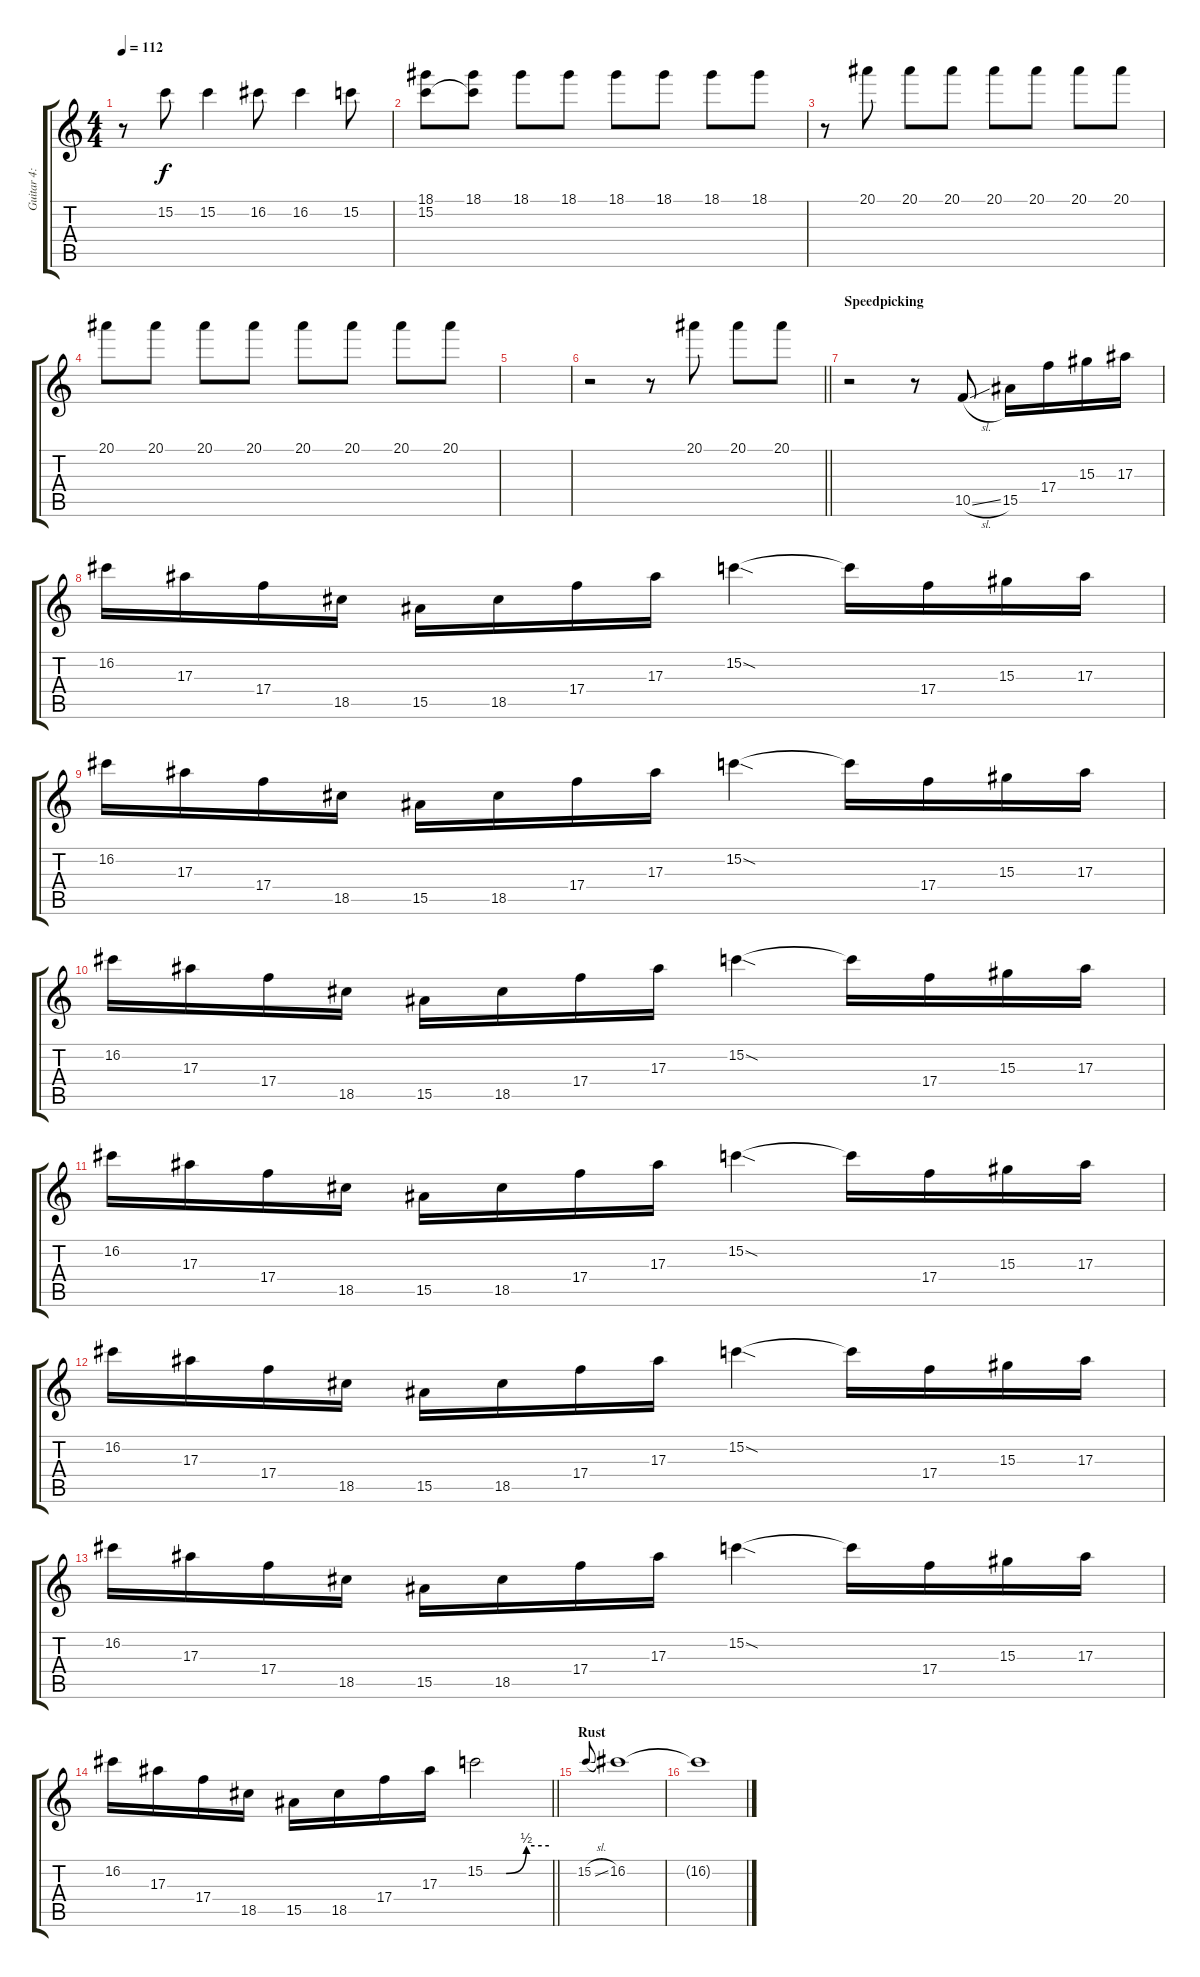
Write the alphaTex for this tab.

\track ("Guitar 4: Solo" "Guitar 4: ") {instrument overdrivenguitar}
\staff {score tabs}
\tuning (D4 A3 F3 C3 G2 C2) {hide}
\ts (4 4)
\tempo 112
\clef g2
\ks c
r.8{dy f volume 11} 15.2.8 15.2.4 16.2.8 16.2.4 15.2.8 |
(18.1 15.2).8 (18.1 15.2{t}).8 18.1.8{volume 3} 18.1.8 18.1.8 18.1.8 18.1.8 18.1.8 |
r.8{volume 11} 20.1.8 20.1.8{volume 3} 20.1.8 20.1.8 20.1.8 20.1.8 20.1.8 |
20.1.8 20.1.8 20.1.8 20.1.8 20.1.8 20.1.8 20.1.8 20.1.8 |
|
\barLineRight lightlight
r.2 r.8{volume 11} 20.1.8{volume 3} 20.1.8 20.1.8 |
\section ("" "Speedpicking")
r.2 r.8{volume 14 balance 8} 10.5{sl}.8 15.5.16 17.4.16 15.3.16 17.3.16 |
16.2.16 17.3.16 17.4.16 18.5.16 15.5.16 18.5.16 17.4.16 17.3.16 15.2{sod}.4 15.2{t}.16 17.4.16 15.3.16 17.3.16 |
16.2.16 17.3.16 17.4.16 18.5.16 15.5.16 18.5.16 17.4.16 17.3.16 15.2{sod}.4 15.2{t}.16 17.4.16 15.3.16 17.3.16 |
16.2.16 17.3.16 17.4.16 18.5.16 15.5.16 18.5.16 17.4.16 17.3.16 15.2{sod}.4 15.2{t}.16 17.4.16 15.3.16 17.3.16 |
16.2.16 17.3.16 17.4.16 18.5.16 15.5.16 18.5.16 17.4.16 17.3.16 15.2{sod}.4 15.2{t}.16 17.4.16 15.3.16 17.3.16 |
16.2.16 17.3.16 17.4.16 18.5.16 15.5.16 18.5.16 17.4.16 17.3.16 15.2{sod}.4 15.2{t}.16 17.4.16 15.3.16 17.3.16 |
16.2.16 17.3.16 17.4.16 18.5.16 15.5.16 18.5.16 17.4.16 17.3.16 15.2{sod}.4 15.2{t}.16 17.4.16 15.3.16 17.3.16 |
\barLineRight lightlight
16.2.16 17.3.16 17.4.16 18.5.16 15.5.16 18.5.16 17.4.16 17.3.16 15.2{be (custom 0 0 20 0 39 2 60 2)}.2 |
\section ("" "Rust")
15.2{sl}.8{gr onbeat} 16.2.1 |
16.2{t}.1{volume 0}
